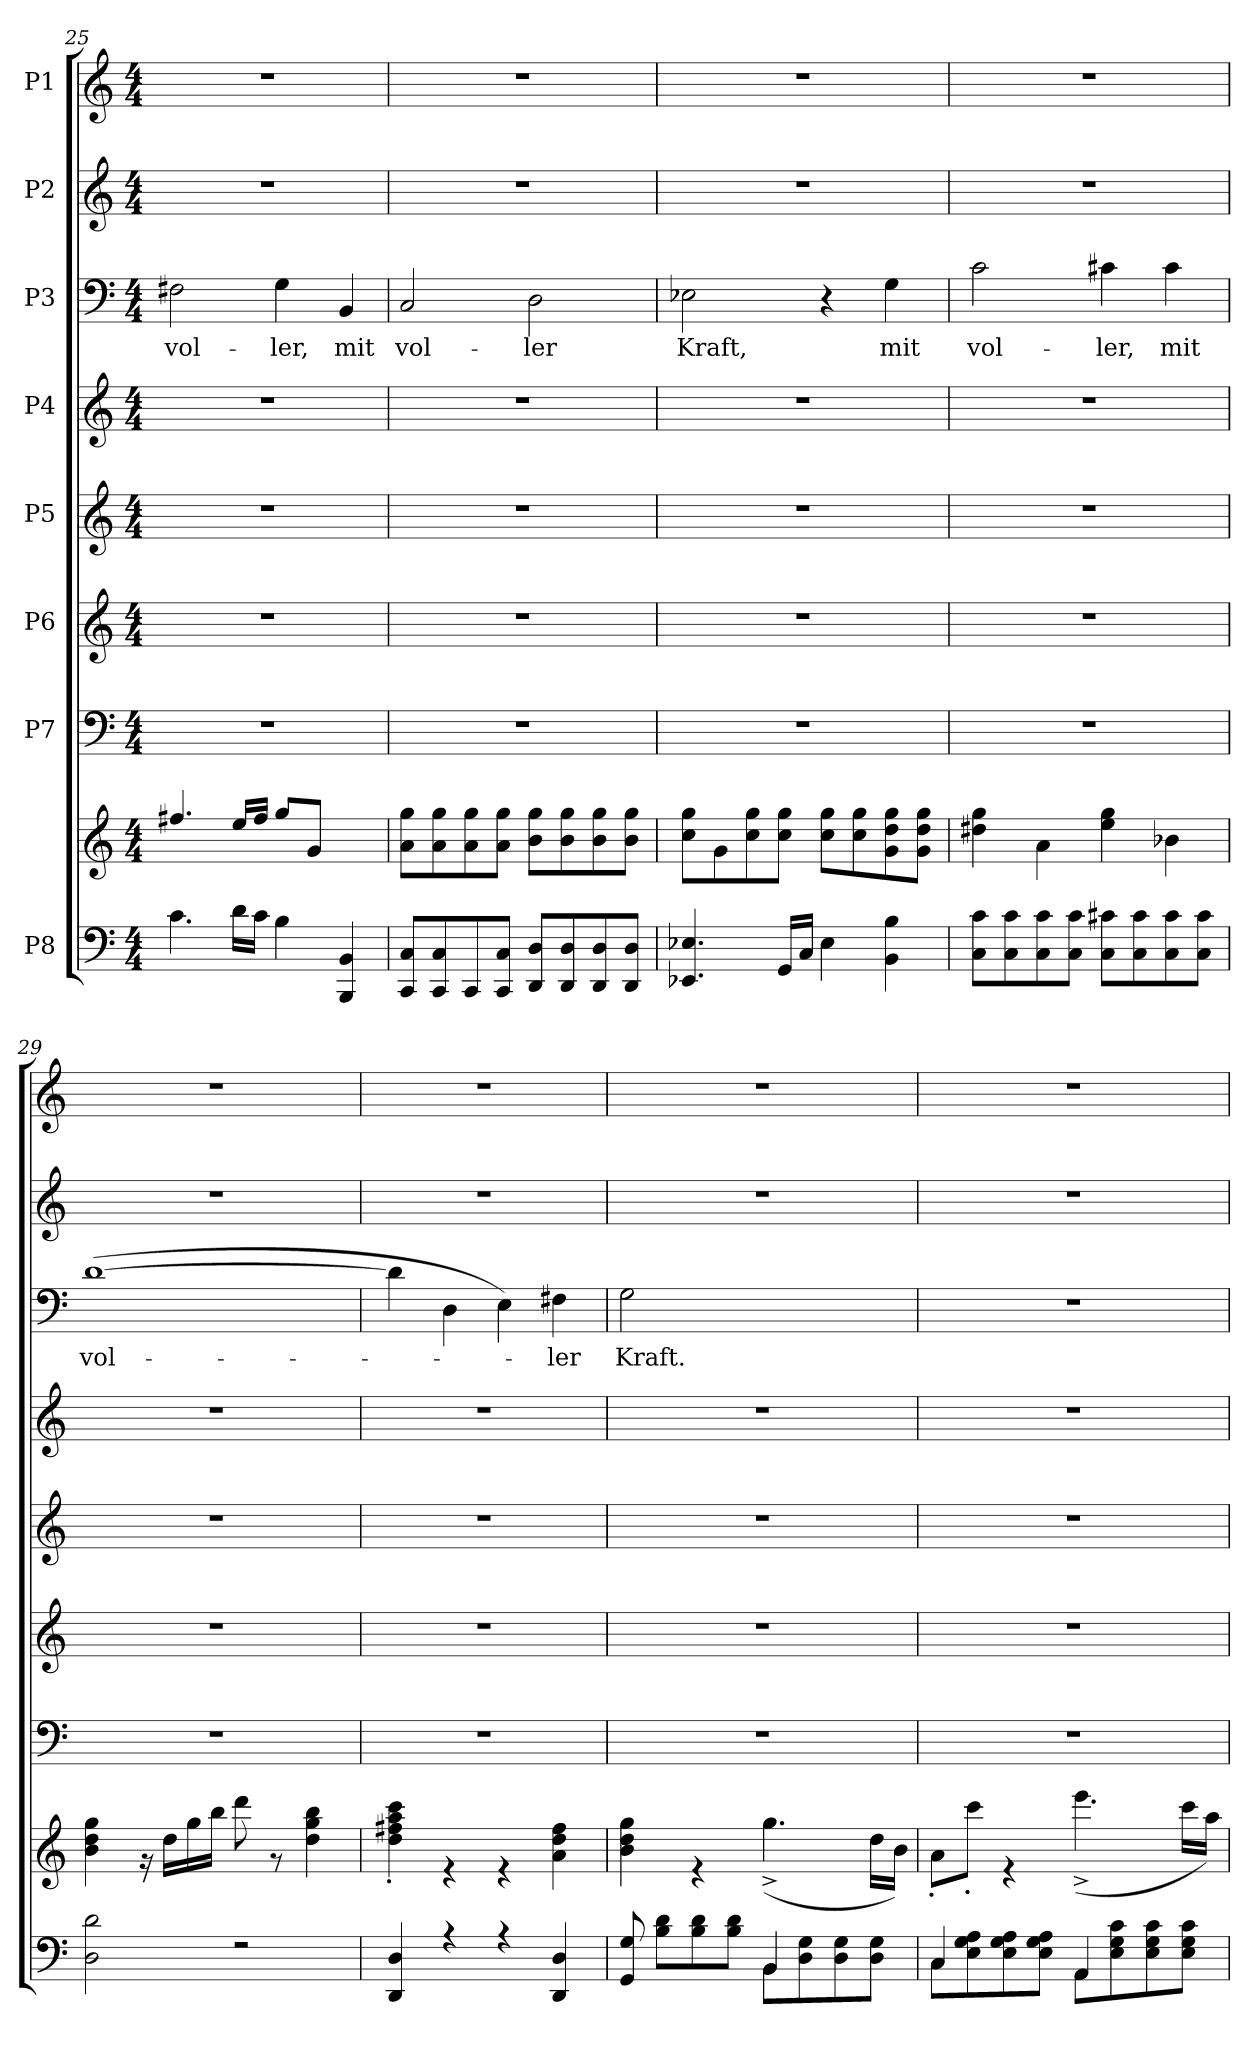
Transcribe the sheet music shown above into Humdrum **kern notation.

**kern	**kern	**kern	**kern	**kern	**kern	**kern	**text	**kern	**kern
*part8	*part8	*part7	*part6	*part5	*part4	*part3	*part3	*part2	*part1
*staff9	*staff8	*staff7	*staff6	*staff5	*staff4	*staff3	*staff3	*staff2	*staff1
*I"P8	*	*I"P7	*I"P6	*I"P5	*I"P4	*I"P3	*	*I"P2	*I"P1
*clefF4	*clefG2	*clefF4	*clefG2	*clefG2	*clefG2	*clefF4	*	*clefG2	*clefG2
*	*	*	*ITrd7c12	*	*	*	*	*ITrd7c12	*
*k[]	*k[]	*k[]	*k[]	*k[]	*k[]	*k[]	*	*k[]	*k[]
*C:	*C:	*C:	*C:	*C:	*C:	*C:	*	*C:	*C:
*M4/4	*M4/4	*M4/4	*M4/4	*M4/4	*M4/4	*M4/4	*	*M4/4	*M4/4
=25	=25	=25	=25	=25	=25	=25	=25	=25	=25
*^	*^	*	*	*	*	*	*	*	*
!	!	!	!	!	!	!	!	!	!LO:LY:b	!	!
4.c\	1ryy	1ryy	4.ff#X/	1r	1r	1r	1r	2F#X\	vol-	1r	1r
16d\LL	.	.	16ee/LL	.	.	.	.	.	.	.	.
16c\JJ	.	.	16ff#/JJ	.	.	.	.	.	.	.	.
!	!	!	!	!	!	!	!	!	!LO:LY:b	!	!
4B\	.	.	8gg/L	.	.	.	.	4G\	-ler,	.	.
.	.	.	8g/J	.	.	.	.	.	.	.	.
!	!	!	!	!	!	!	!	!	!LO:LY:b	!	!
4BBB/ 4BB/	.	.	4ryy	.	.	.	.	4BB/	mit	.	.
=26	=26	=26	=26	=26	=26	=26	=26	=26	=26	=26	=26
!	!	!	!	!	!	!	!	!	!LO:LY:b	!	!
8CC/ 8C/L	1ryy	1ryy	8a\ 8gg\L	1r	1r	1r	1r	2C/	vol-	1r	1r
8CC/ 8C/	.	.	8a\ 8gg\	.	.	.	.	.	.	.	.
8CC/	.	.	8a\ 8gg\	.	.	.	.	.	.	.	.
8CC/ 8C/J	.	.	8a\ 8gg\J	.	.	.	.	.	.	.	.
!	!	!	!	!	!	!	!	!	!LO:LY:b	!	!
8DD/ 8D/L	.	.	8b\ 8gg\L	.	.	.	.	2D\	-ler	.	.
8DD/ 8D/	.	.	8b\ 8gg\	.	.	.	.	.	.	.	.
8DD/ 8D/	.	.	8b\ 8gg\	.	.	.	.	.	.	.	.
8DD/ 8D/J	.	.	8b\ 8gg\J	.	.	.	.	.	.	.	.
=27	=27	=27	=27	=27	=27	=27	=27	=27	=27	=27	=27
!	!	!	!	!	!	!	!	!	!LO:LY:b	!	!
4.EE-X/ 4.E-X/	1ryy	1ryy	8cc\ 8gg\L	1r	1r	1r	1r	2E-X\	Kraft,	1r	1r
.	.	.	8g\	.	.	.	.	.	.	.	.
.	.	.	8cc\ 8gg\	.	.	.	.	.	.	.	.
16GG/LL	.	.	8cc\ 8gg\J	.	.	.	.	.	.	.	.
16C/JJ	.	.	.	.	.	.	.	.	.	.	.
4E-\	.	.	8cc\ 8gg\L	.	.	.	.	4r	.	.	.
.	.	.	8cc\ 8gg\	.	.	.	.	.	.	.	.
!	!	!	!	!	!	!	!	!	!LO:LY:b	!	!
4BB\ 4B\	.	.	8g\ 8dd\ 8gg\	.	.	.	.	4G\	mit	.	.
.	.	.	8g\ 8dd\ 8gg\J	.	.	.	.	.	.	.	.
!!LO:PB:g=z
=28	=28	=28	=28	=28	=28	=28	=28	=28	=28	=28	=28
!	!	!	!	!	!	!	!	!	!LO:LY:b	!	!
8C\ 8c\L	1ryy	1ryy	4dd#X\ 4gg\	1r	1r	1r	1r	2c\	vol-	1r	1r
8C\ 8c\	.	.	.	.	.	.	.	.	.	.	.
8C\ 8c\	.	.	4a\	.	.	.	.	.	.	.	.
8C\ 8c\J	.	.	.	.	.	.	.	.	.	.	.
!	!	!	!	!	!	!	!	!	!LO:LY:b	!	!
8C\ 8c#X\L	.	.	4ee\ 4gg\	.	.	.	.	4c#X\	-ler,	.	.
8C\ 8c#\	.	.	.	.	.	.	.	.	.	.	.
!	!	!	!	!	!	!	!	!	!LO:LY:b	!	!
8C\ 8c#\	.	.	4b-X\	.	.	.	.	4c#\	mit	.	.
8C\ 8c#\J	.	.	.	.	.	.	.	.	.	.	.
=29	=29	=29	=29	=29	=29	=29	=29	=29	=29	=29	=29
!	!	!	!	!	!	!	!	!	!LO:LY:b	!	!
2D\ 2d\	1ryy	1ryy	4b\ 4dd\ 4gg\	1r	1r	1r	1r	(>[>1d	vol-	1r	1r
.	.	.	16r	.	.	.	.	.	.	.	.
.	.	.	16dd\LL	.	.	.	.	.	.	.	.
.	.	.	16gg\	.	.	.	.	.	.	.	.
.	.	.	16bb\JJ	.	.	.	.	.	.	.	.
2r	.	.	8ddd\	.	.	.	.	.	.	.	.
.	.	.	8r	.	.	.	.	.	.	.	.
.	.	.	4dd\ 4gg\ 4bb\	.	.	.	.	.	.	.	.
=30	=30	=30	=30	=30	=30	=30	=30	=30	=30	=30	=30
4DD/ 4D/	1ryy	1ryy	4dd\'> 4ff#X\'> 4aa\'> 4ccc\'>	1r	1r	1r	1r	4d\]	.	1r	1r
4r	.	.	4r	.	.	.	.	4D\	.	.	.
4r	.	.	4r	.	.	.	.	4E\)	.	.	.
!	!	!	!	!	!	!	!	!	!LO:LY:b	!	!
4DD/ 4D/	.	.	4a\ 4dd\ 4ff#\	.	.	.	.	4F#X\	-ler	.	.
=31	=31	=31	=31	=31	=31	=31	=31	=31	=31	=31	=31
!	!	!	!	!	!	!	!	!	!LO:LY:b	!	!
8GG/ 8G/	2ryy	1ryy	4b\ 4dd\ 4gg\	1r	1r	1r	1r	2G\	Kraft.	1r	1r
8B\ 8d\L	.	.	.	.	.	.	.	.	.	.	.
8B\ 8d\	.	.	4r	.	.	.	.	.	.	.	.
8B\ 8d\J	.	.	.	.	.	.	.	.	.	.	.
4BB/	8BB\L	.	(>4.gg^>\	.	.	.	.	2ryy	.	.	.
.	8D\ 8G\	.	.	.	.	.	.	.	.	.	.
4ryy	8D\ 8G\	.	.	.	.	.	.	.	.	.	.
.	8D\ 8G\J	.	16dd\LL	.	.	.	.	.	.	.	.
.	.	.	16b\JJ)	.	.	.	.	.	.	.	.
=32	=32	=32	=32	=32	=32	=32	=32	=32	=32	=32	=32
8C\L	4C/	1ryy	8a'>\L	1r	1r	1r	1r	1r	.	1r	1r
8E\ 8G\ 8A\	.	.	8ccc'>\J	.	.	.	.	.	.	.	.
8E\ 8G\ 8A\	4ryy	.	4r	.	.	.	.	.	.	.	.
8E\ 8G\ 8A\J	.	.	.	.	.	.	.	.	.	.	.
8AA\L	4AA/	.	(>4.eee^>\	.	.	.	.	.	.	.	.
8E\ 8G\ 8c\	.	.	.	.	.	.	.	.	.	.	.
8E\ 8G\ 8c\	4ryy	.	.	.	.	.	.	.	.	.	.
8E\ 8G\ 8c\J	.	.	16ccc\LL	.	.	.	.	.	.	.	.
.	.	.	16aa\JJ)	.	.	.	.	.	.	.	.
*v	*v	*	*	*	*	*	*	*	*	*	*
*	*v	*v	*	*	*	*	*	*	*	*
=	=	=	=	=	=	=	=	=	=
*-	*-	*-	*-	*-	*-	*-	*-	*-	*-
